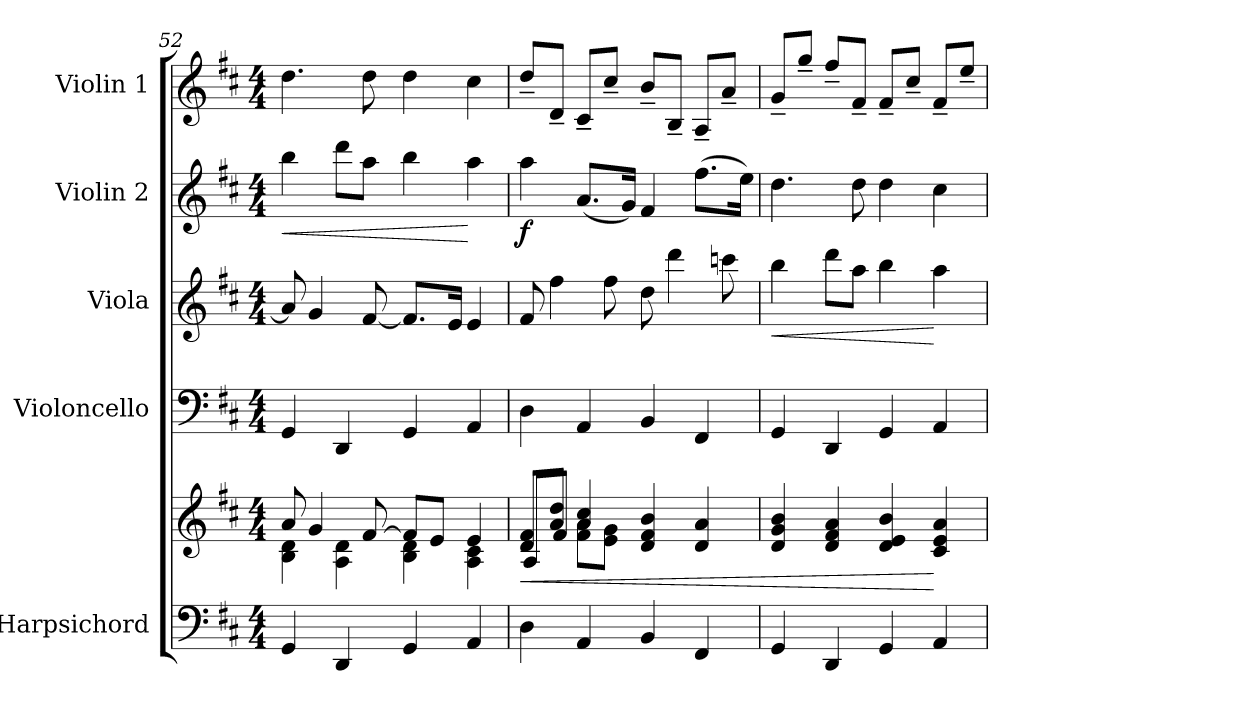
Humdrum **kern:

**kern	**kern	**dynam	**kern	**kern	**dynam	**kern	**dynam	**kern
*part5	*part5	*part5	*part4	*part3	*part3	*part2	*part2	*part1
*staff6	*staff5	*staff5/6	*staff4	*staff3	*staff3	*staff2	*staff2	*staff1
*I"Harpsichord	*	*	*I"Violoncello	*I"Viola	*	*I"Violin 2	*	*I"Violin 1
*I'Hch.	*	*	*I'Vlc.	*I'Vla.	*	*I'Vln. 2	*	*I'Vln. 1
*clefF4	*clefG2	*	*clefF4	*clefG2	*	*clefG2	*	*clefG2
*k[f#c#]	*k[f#c#]	*	*k[f#c#]	*k[f#c#]	*	*k[f#c#]	*	*k[f#c#]
*D:	*D:	*	*D:	*D:	*	*D:	*	*D:
*M4/4	*M4/4	*	*M4/4	*M4/4	*	*M4/4	*	*M4/4
=52	=52	=52	=52	=52	=52	=52	=52	=52
*	*^	*	*	*	*	*	*	*
!	!	!	!	!	!	!	!	!LO:HP:b	!
4GG/	8a/	4B\ 4d\	.	4GG/	8a/]	.	4bb\	<	4.dd\
.	4g/	.	.	.	4g/	.	.	.	.
4DD/	.	4A\ 4d\	.	4DD/	.	.	8ddd\L	.	.
.	[8f#/	.	.	.	[8f#/	.	8aa\J	.	8dd\
4GG/	8f#/L]	4B\ 4d\	.	4GG/	8.f#/L]	.	4bb\	.	4dd\
.	8e/J	.	.	.	.	.	.	.	.
.	.	.	.	.	16e/Jk	.	.	.	.
4AA/	4e/	4A\ 4c#\	.	4AA/	4e/	.	4aa\	[	4cc#\
=53	=53	=53	=53	=53	=53	=53	=53	=53	=53
!	!	!	!LO:HP:b	!	!	!	!	!LO:DY:b	!
4D\	8d/ 8f#/L	8A/L	<	4D\	8f#/	.	4aa\	f	8dd~/L
.	8a/ 8dd/J	8f#/J	.	.	4ff#\	.	.	.	8d~/J
4AA/	4a/ 4cc#/	8f#\ 8a\L	.	4AA/	.	.	(8.a/L	.	8c#~/L
.	.	8e\ 8g\J	.	.	8ff#\	.	.	.	8cc#~/J
.	.	.	.	.	.	.	16g/Jk)	.	.
4BB/	4d/ 4f#/ 4b/	2ryy	.	4BB/	8dd\	.	4f#/	.	8b~/L
.	.	.	.	.	4ddd\	.	.	.	8B~/J
4FF#/	4d/ 4a/	.	.	4FF#/	.	.	(8.ff#\L	.	8A~/L
.	.	.	.	.	8cccn\	.	.	.	8a~/J
.	.	.	.	.	.	.	16ee\Jk)	.	.
*	*v	*v	*	*	*	*	*	*	*
=54	=54	=54	=54	=54	=54	=54	=54	=54
!	!	!	!	!	!LO:HP:b	!	!	!
4GG/	4d/ 4g/ 4b/	.	4GG/	4bb\	<	4.dd\	.	8g~/L
.	.	.	.	.	.	.	.	8gg~/J
4DD/	4d/ 4f#/ 4a/	.	4DD/	8ddd\L	.	.	.	8ff#~/L
.	.	.	.	8aa\J	.	8dd\	.	8f#~/J
4GG/	4d/ 4e/ 4b/	.	4GG/	4bb\	.	4dd\	.	8f#~/L
.	.	.	.	.	.	.	.	8cc#~/J
4AA/	4c#/ 4e/ 4a/	[	4AA/	4aa\	[	4cc#\	.	8f#~/L
.	.	.	.	.	.	.	.	8ee~/J
=	=	=	=	=	=	=	=	=
*-	*-	*-	*-	*-	*-	*-	*-	*-
